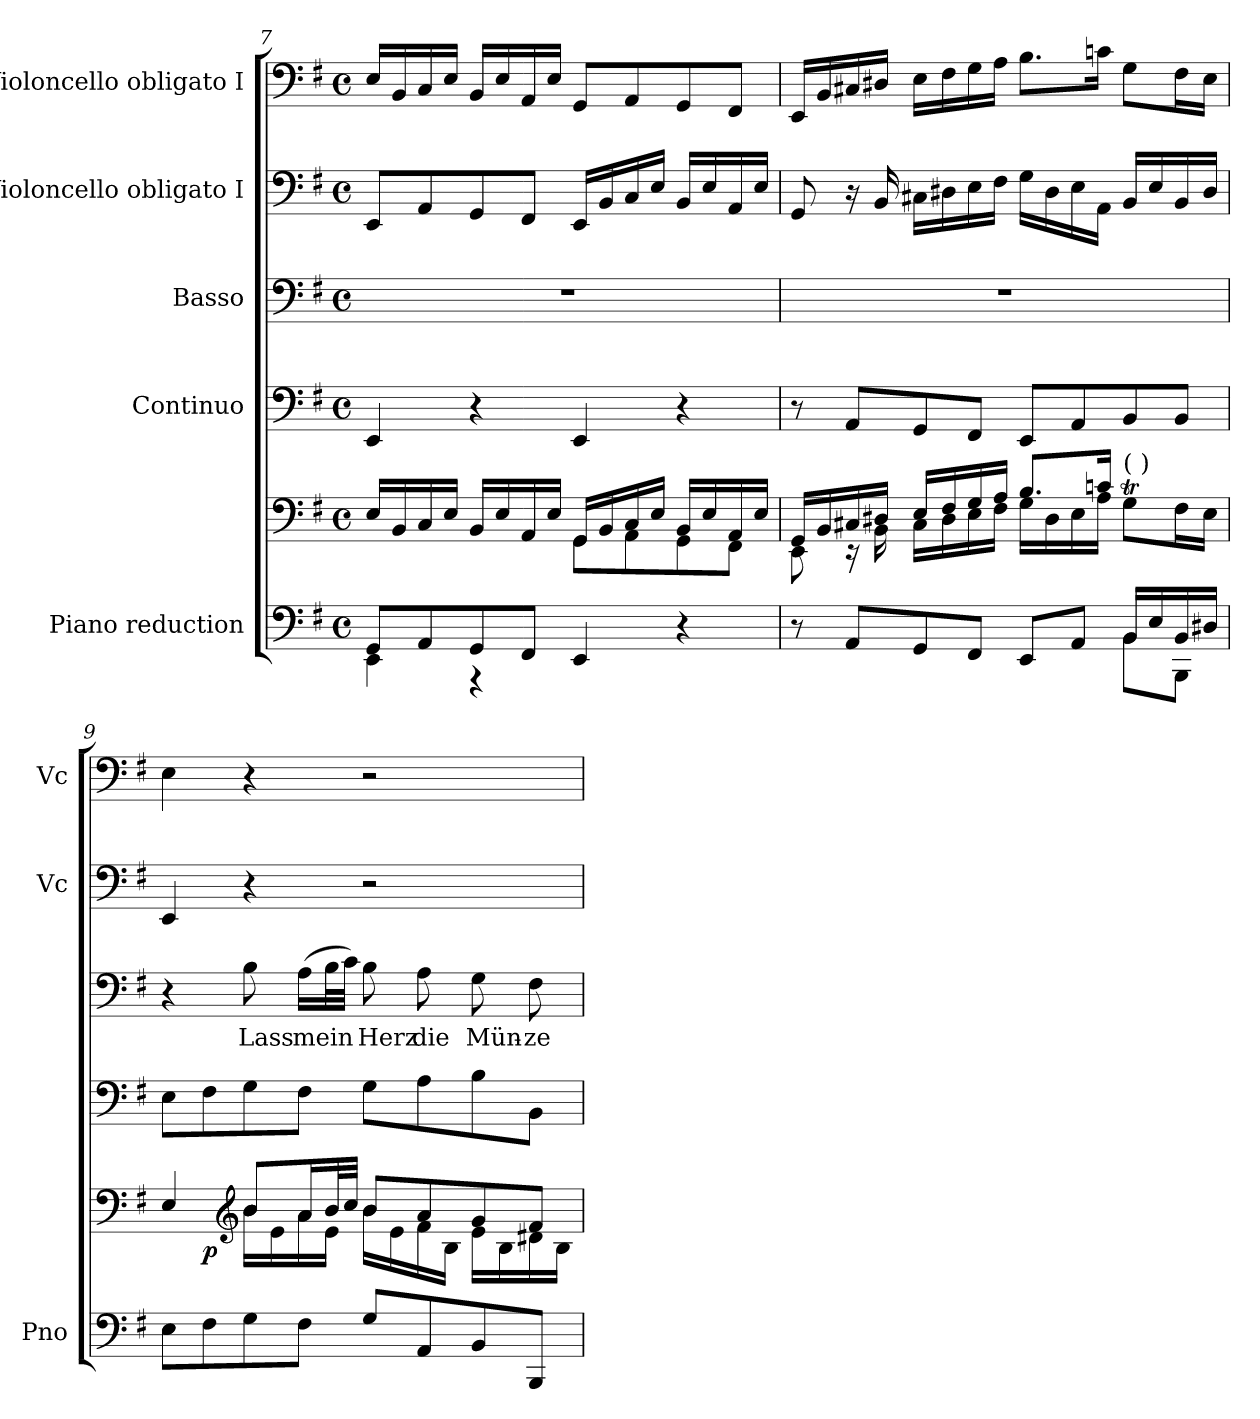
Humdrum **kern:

**kern	**kern	**dynam	**kern	**kern	**text	**kern	**kern
*part5	*part5	*part5	*part4	*part3	*part3	*part2	*part1
*staff6	*staff5	*staff5/6	*staff4	*staff3	*staff3	*staff2	*staff1
*I"Piano reduction	*	*	*I"Continuo	*I"Basso	*	*I"Violoncello obligato I	*I"Violoncello obligato I
*I'Pno	*	*	*	*	*	*I'Vc	*I'Vc
*clefF4	*clefF4	*	*clefF4	*clefF4	*	*clefF4	*clefF4
*	*	*	*ITrd7c12	*	*	*	*
*k[f#]	*k[f#]	*	*k[f#]	*k[f#]	*	*k[f#]	*k[f#]
*M4/4	*M4/4	*	*M4/4	*M4/4	*	*M4/4	*M4/4
*met(c)	*met(c)	*	*met(c)	*met(c)	*	*met(c)	*met(c)
=7	=7	=7	=7	=7	=7	=7	=7
*^	*^	*	*	*	*	*	*
8GG/L	4EE\	16E/LL	2ryy	.	4EEE/	1r	.	8EE/L	16E/LL
.	.	16BB/	.	.	.	.	.	.	16BB/
8AA/	.	16C/	.	.	.	.	.	8AA/	16C/
.	.	16E/JJ	.	.	.	.	.	.	16E/JJ
8GG/	4r	16BB/LL	.	.	4r	.	.	8GG/	16BB/LL
.	.	16E/	.	.	.	.	.	.	16E/
8FF#/J	.	16AA/	.	.	.	.	.	8FF#/J	16AA/
.	.	16E/JJ	.	.	.	.	.	.	16E/JJ
4EE/	4ryy	16GG/LL	8GG\L	.	4EEE/	.	.	16EE/LL	8GG/L
.	.	16BB/	.	.	.	.	.	16BB/	.
.	.	16C/	8AA\	.	.	.	.	16C/	8AA/
.	.	16E/JJ	.	.	.	.	.	16E/JJ	.
4r	4ryy	16BB/LL	8GG\	.	4r	.	.	16BB/LL	8GG/
.	.	16E/	.	.	.	.	.	16E/	.
.	.	16AA/	8FF#\J	.	.	.	.	16AA/	8FF#/J
.	.	16E/JJ	.	.	.	.	.	16E/JJ	.
=8	=8	=8	=8	=8	=8	=8	=8	=8	=8
2.ryy	8r	16GG/LL	8EE\	.	8r	1r	.	8GG/	16EE/LL
.	.	16BB/	.	.	.	.	.	.	16BB/
.	8AA/L	16C#X/	16r	.	8AAA/L	.	.	16r	16C#X/
.	.	16D#X/JJ	16BB\	.	.	.	.	16BB/	16D#X/JJ
.	8GG/	16E/LL	16C#\LL	.	8GGG/	.	.	16C#X\LL	16E\LL
.	.	16F#/	16D#\	.	.	.	.	16D#X\	16F#\
.	8FF#/J	16G/	16E\	.	8FFF#/J	.	.	16E\	16G\
.	.	16A/JJ	16F#\JJ	.	.	.	.	16F#\JJ	16A\JJ
.	8EE/L	8.B/L	16G\LL	.	8EEE/L	.	.	16G\LL	8.B\L
.	.	.	16D#\	.	.	.	.	16D#\	.
.	8AA/J	.	16E\	.	8AAA/	.	.	16E\	.
.	.	16cn/Jk	16A\JJ	.	.	.	.	16AA\JJ	16cn\Jk
!	!	!LO:TX:a:t=(     )	!	!	!	!	!	!	!
16BB/LL	8BB\L	8GT\L	4ryy	.	8BBB/	.	.	16BB/LL	8G\L
16E/	.	.	.	.	.	.	.	16E/	.
16BB/	8BBB\J	16F#\L	.	.	8BBB/J	.	.	16BB/	16F#\L
16D#X/JJ	.	16E\JJ	.	.	.	.	.	16D#/JJ	16E\JJ
!!LO:PB:g=z
=9	=9	=9	=9	=9	=9	=9	=9	=9	=9
*	*	*	*^	*	*	*	*	*	*
4E\	8E\L	4E/	4ryy	8ryy	.	8EE\L	4r	.	4EE/	4E\
!	!	!	!	!	!LO:DY:b	!	!	!	!	!
.	8F#\	.	.	2..ryy	p	8FF#\	.	.	.	.
*	*	*clefG2	*	*	*	*	*	*	*	*
!	!	!	!	!	!	!	!	!LO:LY:b	!	!
2.ryy	8G\	8b/L	16b\LL	.	.	8GG\	8B\	Lass	4r	4r
.	.	.	16e\	.	.	.	.	.	.	.
!	!	!	!	!	!	!	!	!LO:LY:b	!	!
.	8F#\J	16a/L	16a\	.	.	8FF#\J	(16A\LL	mein	.	.
.	.	32b/L	16e\JJ	.	.	.	32B\L	.	.	.
.	.	32cc/JJJ	.	.	.	.	32c\JJJ)	.	.	.
!	!	!	!	!	!	!	!	!LO:LY:b	!	!
.	8G/L	8b/L	16b\LL	.	.	8GG\L	8B\	Herz	2r	2r
.	.	.	16e\	.	.	.	.	.	.	.
!	!	!	!	!	!	!	!	!LO:LY:b	!	!
.	8AA/	8a/	16f#\	.	.	8AA\	8A\	die	.	.
.	.	.	16B\JJ	.	.	.	.	.	.	.
!	!	!	!	!	!	!	!	!LO:LY:b	!	!
.	8BB/	8g/	16e\LL	.	.	8BB\	8G\	Mün-	.	.
.	.	.	16B\	.	.	.	.	.	.	.
!	!	!	!	!	!	!	!	!LO:LY:b	!	!
.	8BBB/J	8f#/J	16d#X\	.	.	8BBB\J	8F#\	-ze	.	.
.	.	.	16B\JJ	.	.	.	.	.	.	.
*v	*v	*	*	*	*	*	*	*	*	*
*	*v	*v	*v	*	*	*	*	*	*
=	=	=	=	=	=	=	=
*-	*-	*-	*-	*-	*-	*-	*-
